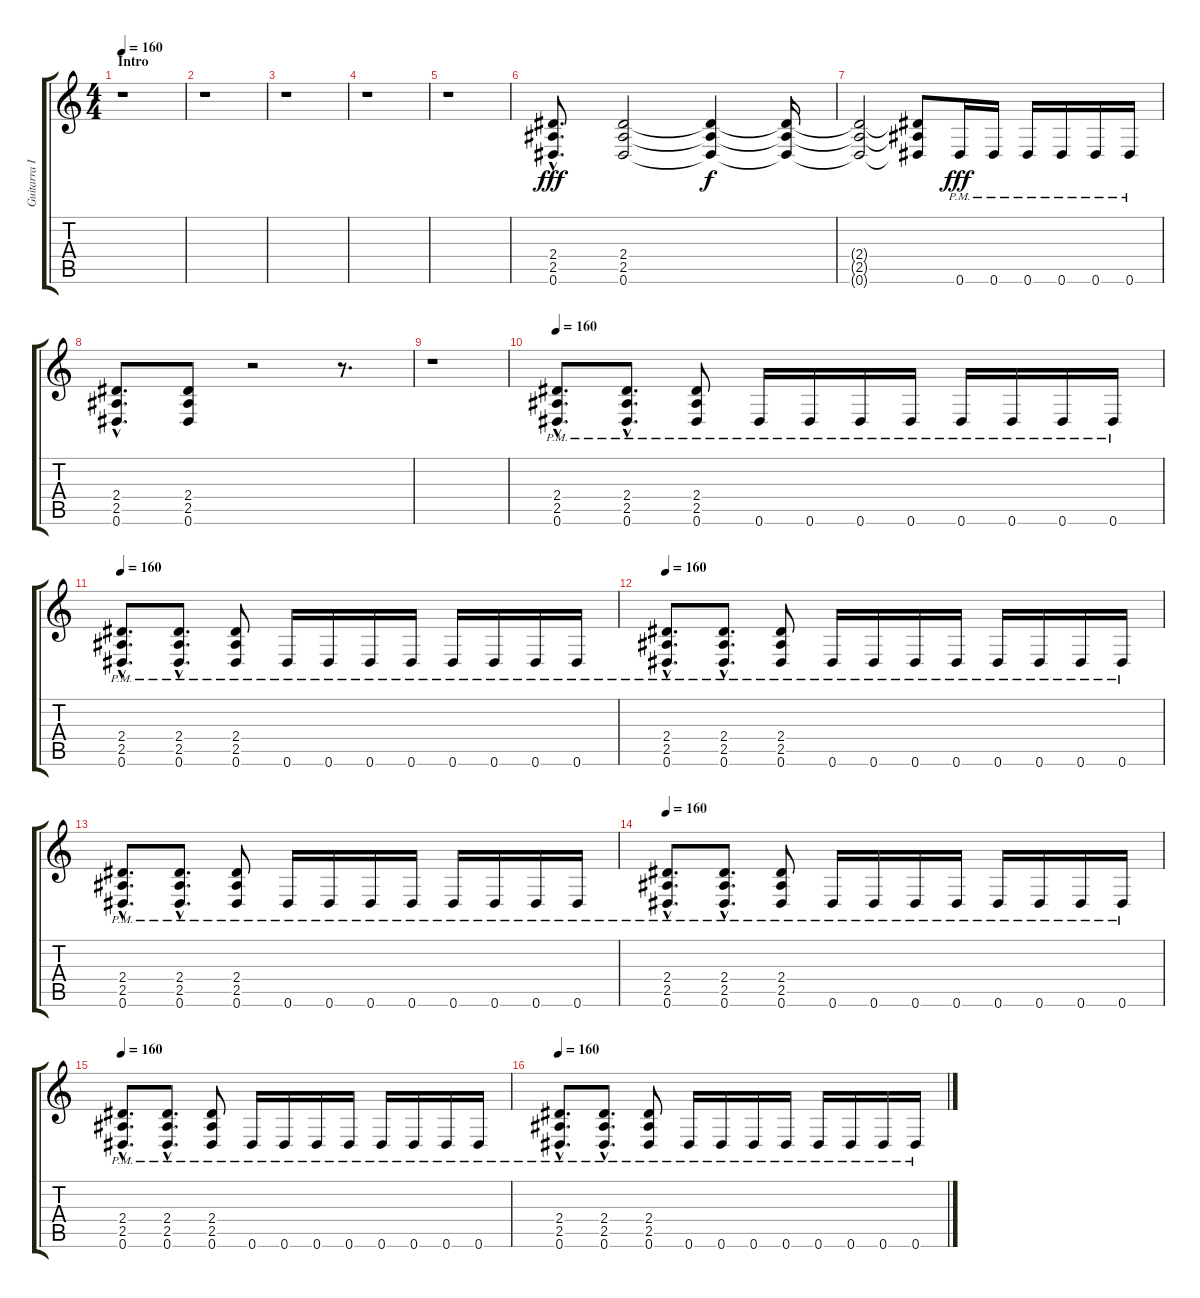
\track ("Guitarra I" "Guitarra I") {instrument distortionguitar}
\staff {score tabs}
\tuning (Eb4 Bb3 Gb3 Db3 Ab2 Eb2) {hide}
\ts (4 4)
\section ("" "Intro")
\tempo 160
\clef g2
\ks c
r.1{dy fff instrument distortionguitar} |
r.1 |
r.1 |
r.1 |
r.1 |
(2.4{hac} 2.5{hac} 0.6{hac}).8{d} (2.4 2.5 0.6).2 (2.4{t} 2.5{t} 0.6{t}).4{dy f} (2.4{t} 2.5{t} 0.6{t}).16 |
(2.4{t} 2.5{t} 0.6{t}).2 (2.4{t} 2.5{t} 0.6{t}).8 0.6{pm}.16{dy fff} 0.6{pm}.16 0.6{pm}.16 0.6{pm}.16 0.6{pm}.16 0.6{pm}.16 |
(2.4{hac} 2.5{hac} 0.6{hac}).8{d} (2.4 2.5 0.6).8 r.2 r.8{d} |
r.1 |
\tempo 160
(2.4{hac pm} 2.5{hac pm} 0.6{hac pm}).8{d} (2.4{hac pm} 2.5{hac pm} 0.6{hac pm}).8{d} (2.4{pm} 2.5{pm} 0.6{pm}).8 0.6{pm}.16 0.6{pm}.16 0.6{pm}.16 0.6{pm}.16 0.6{pm}.16 0.6{pm}.16 0.6{pm}.16 0.6{pm}.16 |
\tempo 160
(2.4{hac pm} 2.5{hac pm} 0.6{hac pm}).8{d} (2.4{hac pm} 2.5{hac pm} 0.6{hac pm}).8{d} (2.4{pm} 2.5{pm} 0.6{pm}).8 0.6{pm}.16 0.6{pm}.16 0.6{pm}.16 0.6{pm}.16 0.6{pm}.16 0.6{pm}.16 0.6{pm}.16 0.6{pm}.16 |
\tempo 160
(2.4{hac pm} 2.5{hac pm} 0.6{hac pm}).8{d} (2.4{hac pm} 2.5{hac pm} 0.6{hac pm}).8{d} (2.4{pm} 2.5{pm} 0.6{pm}).8 0.6{pm}.16 0.6{pm}.16 0.6{pm}.16 0.6{pm}.16 0.6{pm}.16 0.6{pm}.16 0.6{pm}.16 0.6{pm}.16 |
(2.4{hac pm} 2.5{hac pm} 0.6{hac pm}).8{d} (2.4{hac pm} 2.5{hac pm} 0.6{hac pm}).8{d} (2.4{pm} 2.5{pm} 0.6{pm}).8 0.6{pm}.16 0.6{pm}.16 0.6{pm}.16 0.6{pm}.16 0.6{pm}.16 0.6{pm}.16 0.6{pm}.16 0.6{pm}.16 |
\tempo 160
(2.4{hac pm} 2.5{hac pm} 0.6{hac pm}).8{d} (2.4{hac pm} 2.5{hac pm} 0.6{hac pm}).8{d} (2.4{pm} 2.5{pm} 0.6{pm}).8 0.6{pm}.16 0.6{pm}.16 0.6{pm}.16 0.6{pm}.16 0.6{pm}.16 0.6{pm}.16 0.6{pm}.16 0.6{pm}.16 |
\tempo 160
(2.4{hac pm} 2.5{hac pm} 0.6{hac pm}).8{d} (2.4{hac pm} 2.5{hac pm} 0.6{hac pm}).8{d} (2.4{pm} 2.5{pm} 0.6{pm}).8 0.6{pm}.16 0.6{pm}.16 0.6{pm}.16 0.6{pm}.16 0.6{pm}.16 0.6{pm}.16 0.6{pm}.16 0.6{pm}.16 |
\tempo 160
(2.4{hac pm} 2.5{hac pm} 0.6{hac pm}).8{d} (2.4{hac pm} 2.5{hac pm} 0.6{hac pm}).8{d} (2.4{pm} 2.5{pm} 0.6{pm}).8 0.6{pm}.16 0.6{pm}.16 0.6{pm}.16 0.6{pm}.16 0.6{pm}.16 0.6{pm}.16 0.6{pm}.16 0.6{pm}.16
